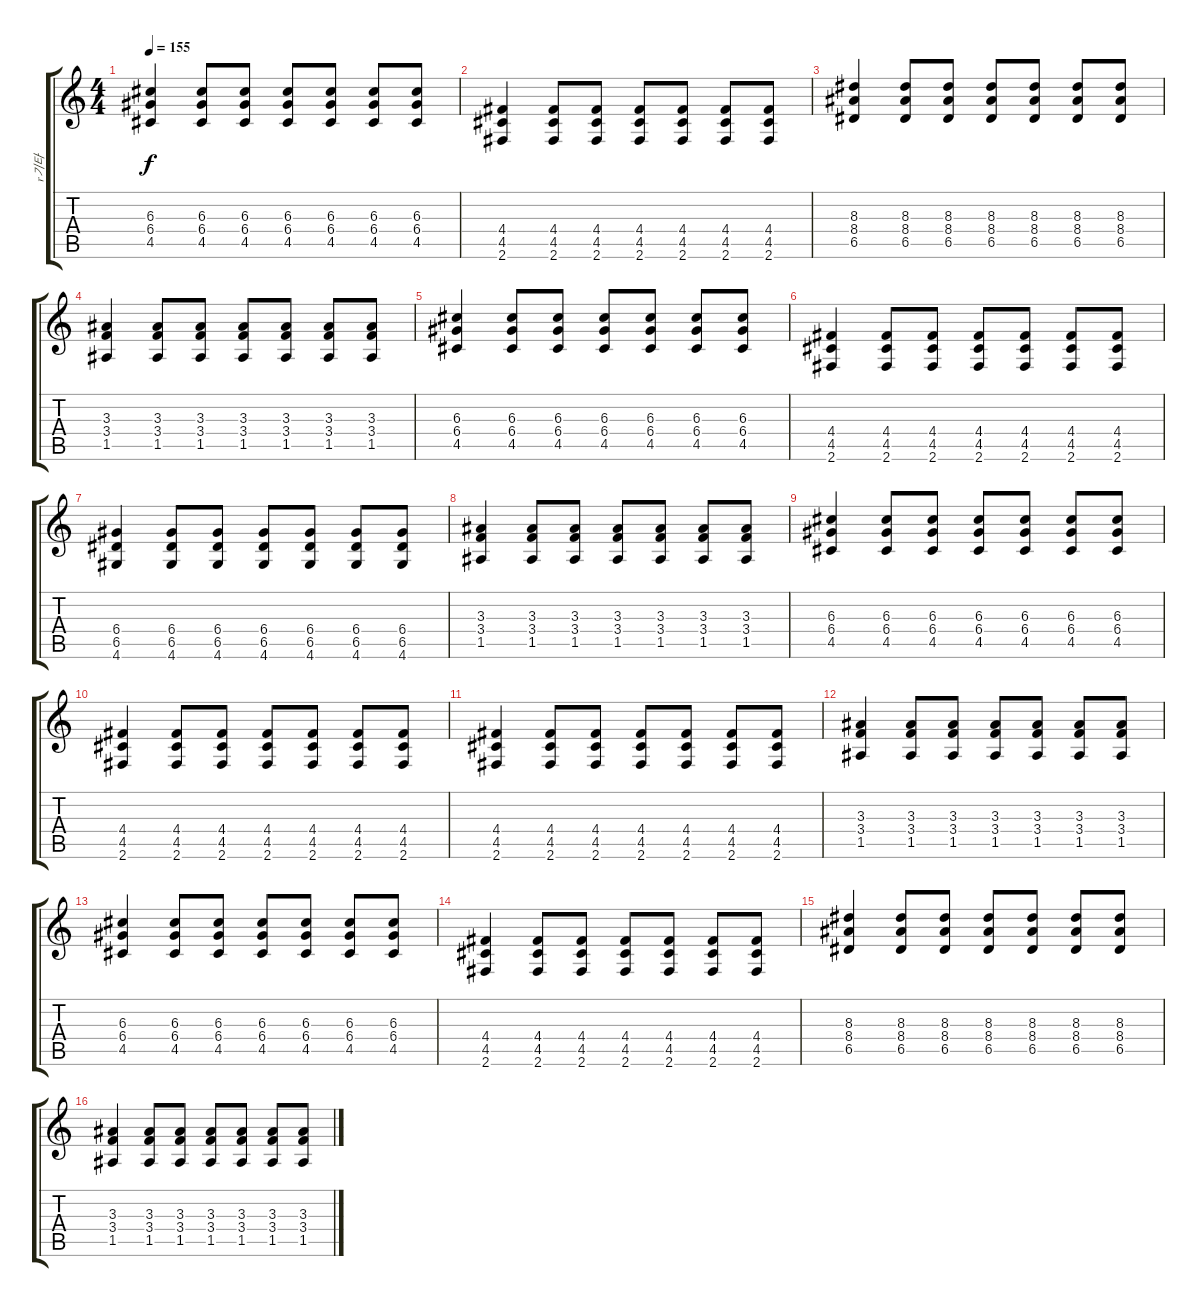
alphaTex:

\track ("r기타" "r기타") {instrument distortionguitar}
\staff {score tabs}
\tuning (E4 B3 G3 D3 A2 E2) {hide}
\ts (4 4)
\tempo 155
\clef g2
\ks c
(6.3 6.4 4.5).4{dy f} (6.3 6.4 4.5).8 (6.3 6.4 4.5).8 (6.3 6.4 4.5).8 (6.3 6.4 4.5).8 (6.3 6.4 4.5).8 (6.3 6.4 4.5).8 |
(4.4 4.5 2.6).4 (4.4 4.5 2.6).8 (4.4 4.5 2.6).8 (4.4 4.5 2.6).8 (4.4 4.5 2.6).8 (4.4 4.5 2.6).8 (4.4 4.5 2.6).8 |
(8.3 8.4 6.5).4 (8.3 8.4 6.5).8 (8.3 8.4 6.5).8 (8.3 8.4 6.5).8 (8.3 8.4 6.5).8 (8.3 8.4 6.5).8 (8.3 8.4 6.5).8 |
(3.3 3.4 1.5).4 (3.3 3.4 1.5).8 (3.3 3.4 1.5).8 (3.3 3.4 1.5).8 (3.3 3.4 1.5).8 (3.3 3.4 1.5).8 (3.3 3.4 1.5).8 |
(6.3 6.4 4.5).4 (6.3 6.4 4.5).8 (6.3 6.4 4.5).8 (6.3 6.4 4.5).8 (6.3 6.4 4.5).8 (6.3 6.4 4.5).8 (6.3 6.4 4.5).8 |
(4.4 4.5 2.6).4 (4.4 4.5 2.6).8 (4.4 4.5 2.6).8 (4.4 4.5 2.6).8 (4.4 4.5 2.6).8 (4.4 4.5 2.6).8 (4.4 4.5 2.6).8 |
(6.4 6.5 4.6).4 (6.4 6.5 4.6).8 (6.4 6.5 4.6).8 (6.4 6.5 4.6).8 (6.4 6.5 4.6).8 (6.4 6.5 4.6).8 (6.4 6.5 4.6).8 |
(3.3 3.4 1.5).4 (3.3 3.4 1.5).8 (3.3 3.4 1.5).8 (3.3 3.4 1.5).8 (3.3 3.4 1.5).8 (3.3 3.4 1.5).8 (3.3 3.4 1.5).8 |
(6.3 6.4 4.5).4 (6.3 6.4 4.5).8 (6.3 6.4 4.5).8 (6.3 6.4 4.5).8 (6.3 6.4 4.5).8 (6.3 6.4 4.5).8 (6.3 6.4 4.5).8 |
(4.4 4.5 2.6).4 (4.4 4.5 2.6).8 (4.4 4.5 2.6).8 (4.4 4.5 2.6).8 (4.4 4.5 2.6).8 (4.4 4.5 2.6).8 (4.4 4.5 2.6).8 |
(4.4 4.5 2.6).4 (4.4 4.5 2.6).8 (4.4 4.5 2.6).8 (4.4 4.5 2.6).8 (4.4 4.5 2.6).8 (4.4 4.5 2.6).8 (4.4 4.5 2.6).8 |
(3.3 3.4 1.5).4 (3.3 3.4 1.5).8 (3.3 3.4 1.5).8 (3.3 3.4 1.5).8 (3.3 3.4 1.5).8 (3.3 3.4 1.5).8 (3.3 3.4 1.5).8 |
(6.3 6.4 4.5).4 (6.3 6.4 4.5).8 (6.3 6.4 4.5).8 (6.3 6.4 4.5).8 (6.3 6.4 4.5).8 (6.3 6.4 4.5).8 (6.3 6.4 4.5).8 |
(4.4 4.5 2.6).4 (4.4 4.5 2.6).8 (4.4 4.5 2.6).8 (4.4 4.5 2.6).8 (4.4 4.5 2.6).8 (4.4 4.5 2.6).8 (4.4 4.5 2.6).8 |
(8.3 8.4 6.5).4 (8.3 8.4 6.5).8 (8.3 8.4 6.5).8 (8.3 8.4 6.5).8 (8.3 8.4 6.5).8 (8.3 8.4 6.5).8 (8.3 8.4 6.5).8 |
(3.3 3.4 1.5).4 (3.3 3.4 1.5).8 (3.3 3.4 1.5).8 (3.3 3.4 1.5).8 (3.3 3.4 1.5).8 (3.3 3.4 1.5).8 (3.3 3.4 1.5).8
